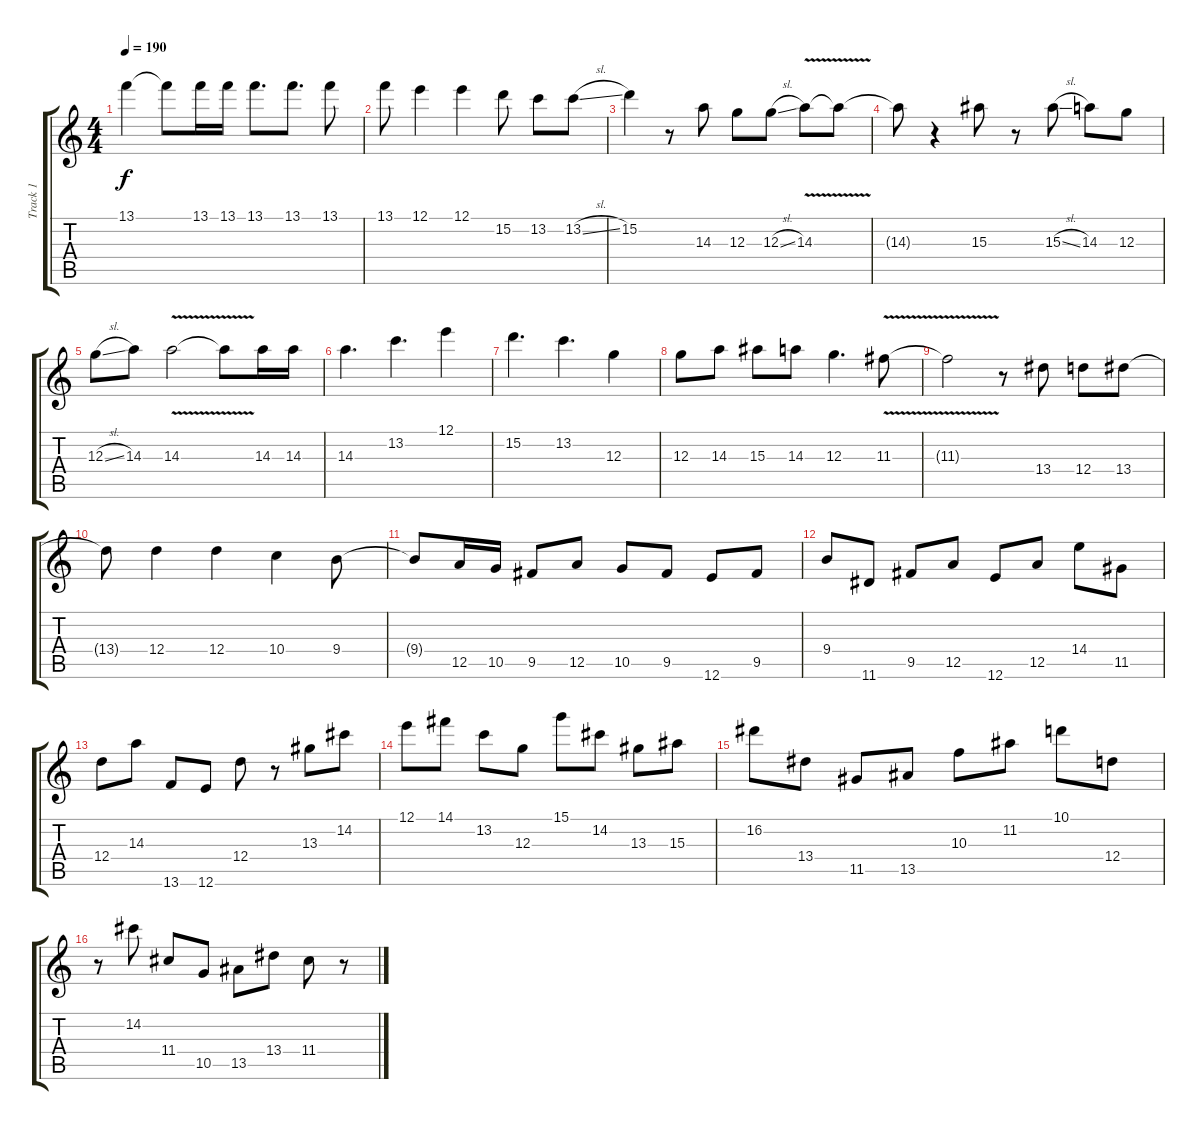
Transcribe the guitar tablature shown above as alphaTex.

\track ("Track 1" "Track 1") {instrument acousticguitarsteel}
\staff {score tabs}
\tuning (E4 B3 G3 D3 A2 E2) {hide}
\ts (4 4)
\tempo 190
\clef g2
\ks c
13.1{t}.4{dy f} 13.1{t}.8 13.1.16 13.1.16 13.1.8{d} 13.1.8{d} 13.1.8 |
13.1.8 12.1.4 12.1.4 15.2.8 13.2.8 13.2{sl}.8 |
15.2.4 r.8 14.3.8 12.3.8 12.3{sl}.8 14.3{v}.8 14.3{t}.8 |
14.3{t}.8 r.4 15.3.8 r.8 15.3{sl}.8 14.3.8 12.3.8 |
12.3{sl}.8 14.3.8 14.3{v}.2 14.3{t}.8 14.3.16 14.3.16 |
14.3.4{d} 13.2.4{d} 12.1.4 |
15.2.4{d} 13.2.4{d} 12.3.4 |
12.3.8 14.3.8 15.3.8 14.3.8 12.3.4{d} 11.3{v}.8 |
11.3{t}.2 r.8 13.4.8 12.4.8 13.4.8 |
13.4{t}.8 12.4.4 12.4.4 10.4.4 9.4.8 |
9.4{t}.8 12.5.16 10.5.16 9.5.8 12.5.8 10.5.8 9.5.8 12.6.8 9.5.8 |
9.4.8 11.6.8 9.5.8 12.5.8 12.6.8 12.5.8 14.4.8 11.5.8 |
12.4.8 14.3.8 13.6.8 12.6.8 12.4.8 r.8 13.3.8 14.2.8 |
12.1.8 14.1.8 13.2.8 12.3.8 15.1.8 14.2.8 13.3.8 15.3.8 |
16.2.8 13.4.8 11.5.8 13.5.8 10.3.8 11.2.8 10.1.8 12.4.8 |
r.8 14.2.8 11.4.8 10.5.8 13.5.8 13.4.8 11.4.8 r.8
